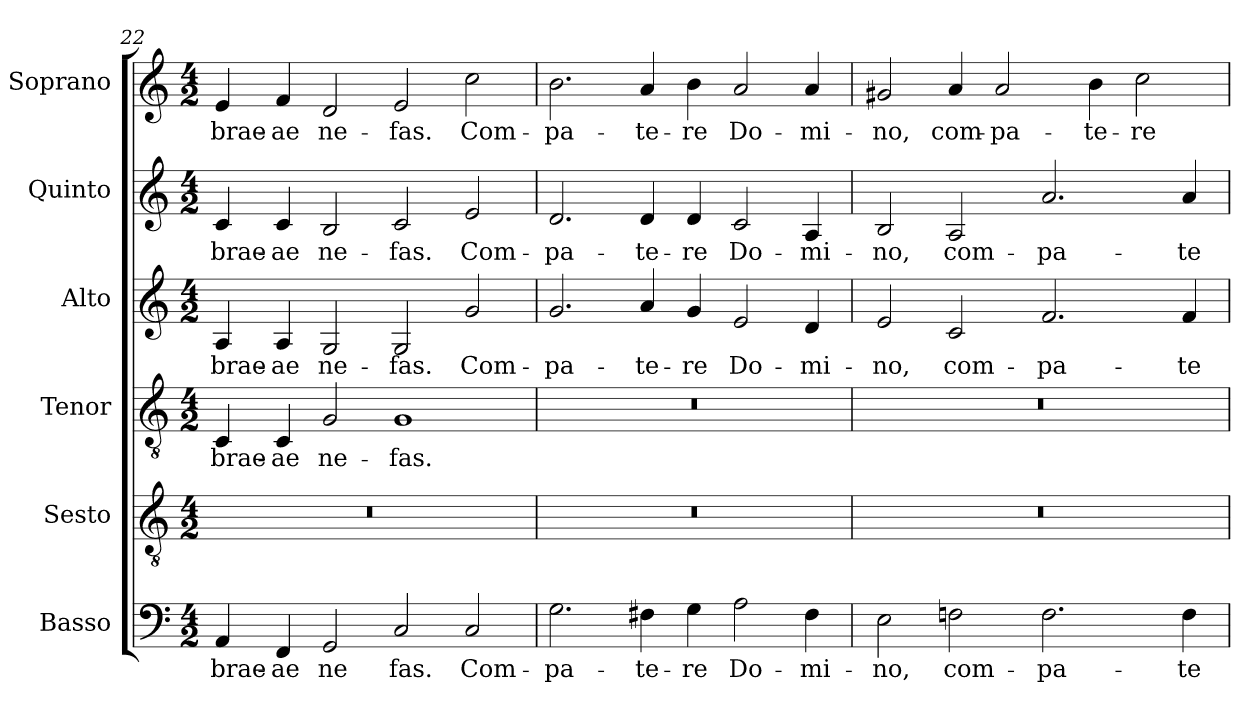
**kern	**text	**kern	**kern	**text	**kern	**text	**kern	**text	**kern	**text
*part6	*part6	*part5	*part4	*part4	*part3	*part3	*part2	*part2	*part1	*part1
*staff6	*staff6	*staff5	*staff4	*staff4	*staff3	*staff3	*staff2	*staff2	*staff1	*staff1
*I"Basso	*	*I"Sesto	*I"Tenor	*	*I"Alto	*	*I"Quinto	*	*I"Soprano	*
*I'B.	*	*I'Ss.	*I'T.	*	*I'A.	*	*I'Q.	*	*I'S.	*
*clefF4	*	*clefGv2	*clefGv2	*	*clefG2	*	*clefG2	*	*clefG2	*
*	*	*ITrd7c12	*ITrd7c12	*	*	*	*	*	*	*
*k[]	*	*k[]	*k[]	*	*k[]	*	*k[]	*	*k[]	*
*C:	*	*C:	*C:	*	*C:	*	*C:	*	*C:	*
*M4/2	*	*M4/2	*M4/2	*	*M4/2	*	*M4/2	*	*M4/2	*
=22	=22	=22	=22	=22	=22	=22	=22	=22	=22	=22
!	!LO:LY:b:color=#000000	!LO:N:vis=1	!	!	!	!	!	!	!	!
!	!	!	!	!LO:LY:b:color=#000000	!	!	!	!	!	!
!	!	!	!	!	!	!LO:LY:b:color=#000000	!	!	!	!
!	!	!	!	!	!	!	!	!LO:LY:b:color=#000000	!	!
!	!	!	!	!	!	!	!	!	!	!LO:LY:b:color=#000000
4AAi/	-brae-	0r	4CCi/	-brae-	4Ai/	-brae-	4ci/	-brae-	4ei/	-brae-
!	!LO:LY:b:color=#000000	!	!	!	!	!	!	!	!	!
!	!	!	!	!LO:LY:b:color=#000000	!	!	!	!	!	!
!	!	!	!	!	!	!LO:LY:b:color=#000000	!	!	!	!
!	!	!	!	!	!	!	!	!LO:LY:b:color=#000000	!	!
!	!	!	!	!	!	!	!	!	!	!LO:LY:b:color=#000000
4FFi/	-ae	.	4CCi/	-ae	4Ai/	-ae	4ci/	-ae	4fi/	-ae
!	!LO:LY:b:color=#000000	!	!	!	!	!	!	!	!	!
!	!	!	!	!LO:LY:b:color=#000000	!	!	!	!	!	!
!	!	!	!	!	!	!LO:LY:b:color=#000000	!	!	!	!
!	!	!	!	!	!	!	!	!LO:LY:b:color=#000000	!	!
!	!	!	!	!	!	!	!	!	!	!LO:LY:b:color=#000000
2GGi/	ne	.	2GGi/	ne-	2Gi/	ne-	2Bi/	ne-	2di/	ne-
!	!LO:LY:b:color=#000000	!	!	!	!	!	!	!	!	!
!	!	!	!	!LO:LY:b:color=#000000	!	!	!	!	!	!
!	!	!	!	!	!	!LO:LY:b:color=#000000	!	!	!	!
!	!	!	!	!	!	!	!	!LO:LY:b:color=#000000	!	!
!	!	!	!	!	!	!	!	!	!	!LO:LY:b:color=#000000
2Ci/	fas.	.	1GGi	-fas.	2Gi/	-fas.	2ci/	-fas.	2ei/	-fas.
!	!LO:LY:b:color=#000000	!	!	!	!	!	!	!	!	!
!	!	!	!	!	!	!LO:LY:b:color=#000000	!	!	!	!
!	!	!	!	!	!	!	!	!LO:LY:b:color=#000000	!	!
!	!	!	!	!	!	!	!	!	!	!LO:LY:b:color=#000000
2Ci/	Com-	.	.	.	2gi/	Com-	2ei/	Com-	2cci\	Com-
=23	=23	=23	=23	=23	=23	=23	=23	=23	=23	=23
!	!LO:LY:b:color=#000000	!LO:N:vis=1	!LO:N:vis=1	!	!	!	!	!	!	!
!	!	!	!	!	!	!LO:LY:b:color=#000000	!	!	!	!
!	!	!	!	!	!	!	!	!LO:LY:b:color=#000000	!	!
!	!	!	!	!	!	!	!	!	!	!LO:LY:b:color=#000000
2.Gi\	-pa-	0r	0r	.	2.gi/	-pa-	2.di/	-pa-	2.bi\	-pa-
!	!LO:LY:b:color=#000000	!	!	!	!	!	!	!	!	!
!	!	!	!	!	!	!LO:LY:b:color=#000000	!	!	!	!
!	!	!	!	!	!	!	!	!LO:LY:b:color=#000000	!	!
!	!	!	!	!	!	!	!	!	!	!LO:LY:b:color=#000000
4F#Xi\	-te-	.	.	.	4ai/	-te-	4di/	-te-	4ai/	-te-
!	!LO:LY:b:color=#000000	!	!	!	!	!	!	!	!	!
!	!	!	!	!	!	!LO:LY:b:color=#000000	!	!	!	!
!	!	!	!	!	!	!	!	!LO:LY:b:color=#000000	!	!
!	!	!	!	!	!	!	!	!	!	!LO:LY:b:color=#000000
4Gi\	-re	.	.	.	4gi/	-re	4di/	-re	4bi\	-re
!	!LO:LY:b:color=#000000	!	!	!	!	!	!	!	!	!
!	!	!	!	!	!	!LO:LY:b:color=#000000	!	!	!	!
!	!	!	!	!	!	!	!	!LO:LY:b:color=#000000	!	!
!	!	!	!	!	!	!	!	!	!	!LO:LY:b:color=#000000
2Ai\	Do-	.	.	.	2ei/	Do-	2ci/	Do-	2ai/	Do-
!	!LO:LY:b:color=#000000	!	!	!	!	!	!	!	!	!
!	!	!	!	!	!	!LO:LY:b:color=#000000	!	!	!	!
!	!	!	!	!	!	!	!	!LO:LY:b:color=#000000	!	!
!	!	!	!	!	!	!	!	!	!	!LO:LY:b:color=#000000
4F#i\	-mi-	.	.	.	4di/	-mi-	4Ai/	-mi-	4ai/	-mi-
=24	=24	=24	=24	=24	=24	=24	=24	=24	=24	=24
!	!LO:LY:b:color=#000000	!LO:N:vis=1	!LO:N:vis=1	!	!	!	!	!	!	!
!	!	!	!	!	!	!LO:LY:b:color=#000000	!	!	!	!
!	!	!	!	!	!	!	!	!LO:LY:b:color=#000000	!	!
!	!	!	!	!	!	!	!	!	!	!LO:LY:b:color=#000000
2Ei\	-no,	0r	0r	.	2ei/	-no,	2Bi/	-no,	2g#Xi/	-no,
!	!LO:LY:b:color=#000000	!	!	!	!	!	!	!	!	!
!	!	!	!	!	!	!LO:LY:b:color=#000000	!	!	!	!
!	!	!	!	!	!	!	!	!LO:LY:b:color=#000000	!	!
!	!	!	!	!	!	!	!	!	!	!LO:LY:b:color=#000000
2Fni\	com-	.	.	.	2ci/	com-	2Ai/	com-	4ai/	com-
!	!	!	!	!	!	!	!	!	!	!LO:LY:b:color=#000000
.	.	.	.	.	.	.	.	.	2ai/	-pa-
!	!LO:LY:b:color=#000000	!	!	!	!	!	!	!	!	!
!	!	!	!	!	!	!LO:LY:b:color=#000000	!	!	!	!
!	!	!	!	!	!	!	!	!LO:LY:b:color=#000000	!	!
2.Fi\	-pa-	.	.	.	2.fi/	-pa-	2.ai/	-pa-	.	.
!	!	!	!	!	!	!	!	!	!	!LO:LY:b:color=#000000
.	.	.	.	.	.	.	.	.	4bi\	-te-
!	!	!	!	!	!	!	!	!	!	!LO:LY:b:color=#000000
.	.	.	.	.	.	.	.	.	2cci\	-re
!	!LO:LY:b:color=#000000	!	!	!	!	!	!	!	!	!
!	!	!	!	!	!	!LO:LY:b:color=#000000	!	!	!	!
!	!	!	!	!	!	!	!	!LO:LY:b:color=#000000	!	!
4Fi\	-te-	.	.	.	4fi/	-te-	4ai/	-te-	.	.
=	=	=	=	=	=	=	=	=	=	=
*-	*-	*-	*-	*-	*-	*-	*-	*-	*-	*-
